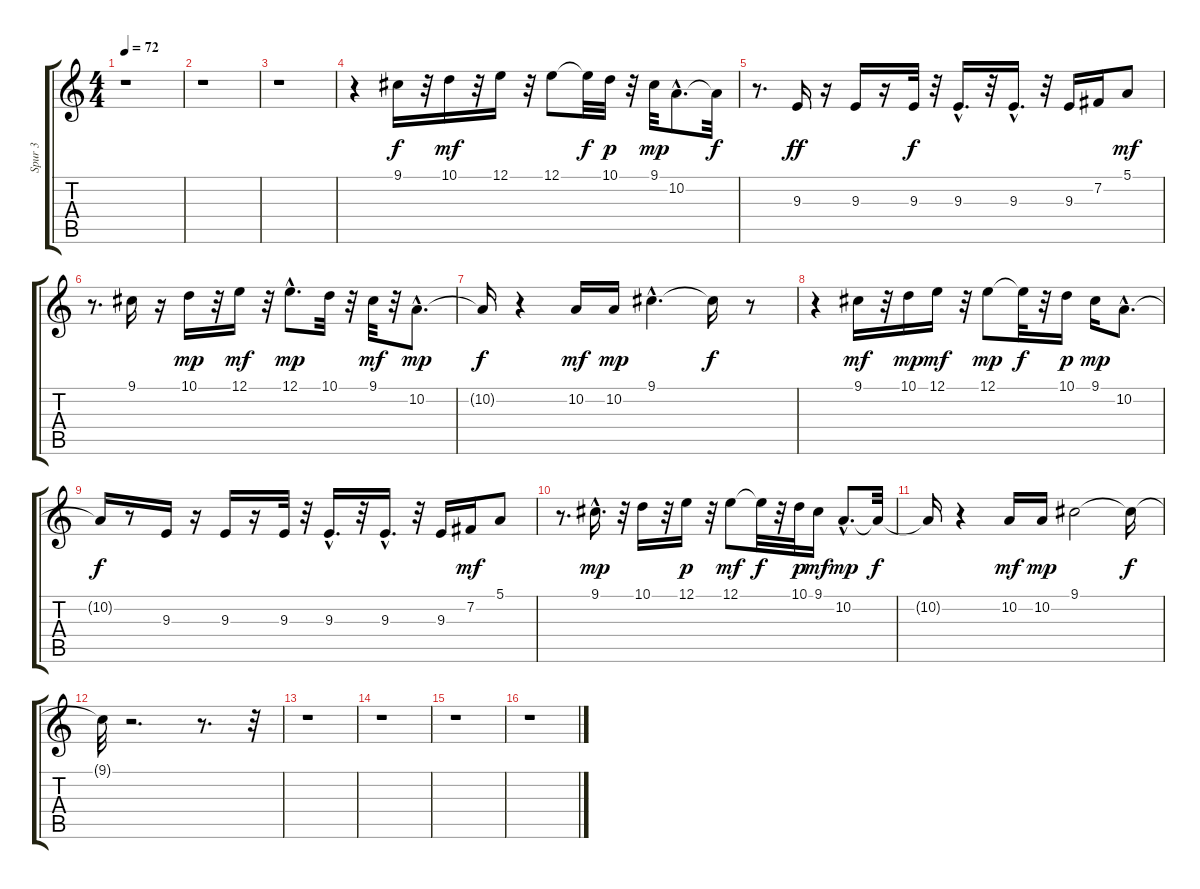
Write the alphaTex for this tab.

\track ("Spur 3" "Spur 3") {instrument choiraahs}
\staff {score tabs}
\tuning (E4 B3 G3 D3 A2 E2) {hide}
\ts (4 4)
\tempo 72
\clef g2
\ks c
r.1{dy f} |
r.1 |
r.1 |
r.4 9.1.16 r.32 10.1.16{dy mf} r.32 12.1.16 r.32 12.1.8 12.1{t}.32{dy f} 10.1.32{dy p} r.32 9.1.32{dy mp} 10.2{hac}.8{d} 10.2{t}.32{dy f} |
r.8{d} 9.3.16{dy ff} r.16 9.3.16 r.16 9.3.32{dy f} r.32 9.3{hac}.16{d} r.32 9.3{hac}.16{d} r.32 9.3.16 7.2.16 5.1.8{dy mf} |
r.8{d} 9.1.16 r.16 10.1.16{dy mp} r.32 12.1.16{dy mf} r.32 12.1{hac}.8{d dy mp} 10.1.32 r.32 9.1.32{dy mf} r.32 10.2{hac}.8{d dy mp} |
10.2{t}.16{dy f} r.4 10.2.16{dy mf} 10.2.16{dy mp} 9.1{hac}.4{d} 9.1{t}.16{dy f} r.8 |
r.4 9.1.16{dy mf} r.32 10.1.16{dy mp} 12.1.16{dy mf} r.32 12.1.8{dy mp} 12.1{t}.32{dy f} r.32 10.1.16{dy p} 9.1.16{dy mp} 10.2{hac}.8{d} |
10.2{t}.16{dy f} r.8 9.3.16 r.16 9.3.16 r.16 9.3.32 r.32 9.3{hac}.16{d} r.32 9.3{hac}.16{d} r.32 9.3.16 7.2.16{dy mf} 5.1.8 |
r.8{d} 9.1{hac}.16{d dy mp} r.32 10.1.16 r.32 12.1.16{dy p} r.32 12.1.8{dy mf} 12.1{t}.32{dy f} r.32 10.1.32{dy p} 9.1.16{dy mf} 10.2{hac}.8{d dy mp} 10.2{t}.32{dy f} |
10.2{t}.16 r.4 10.2.16{dy mf} 10.2.16{dy mp} 9.1.2 9.1{t}.16{dy f} |
9.1{t}.32 r.2{d} r.8{d} r.32 |
r.1 |
r.1 |
r.1 |
r.1
